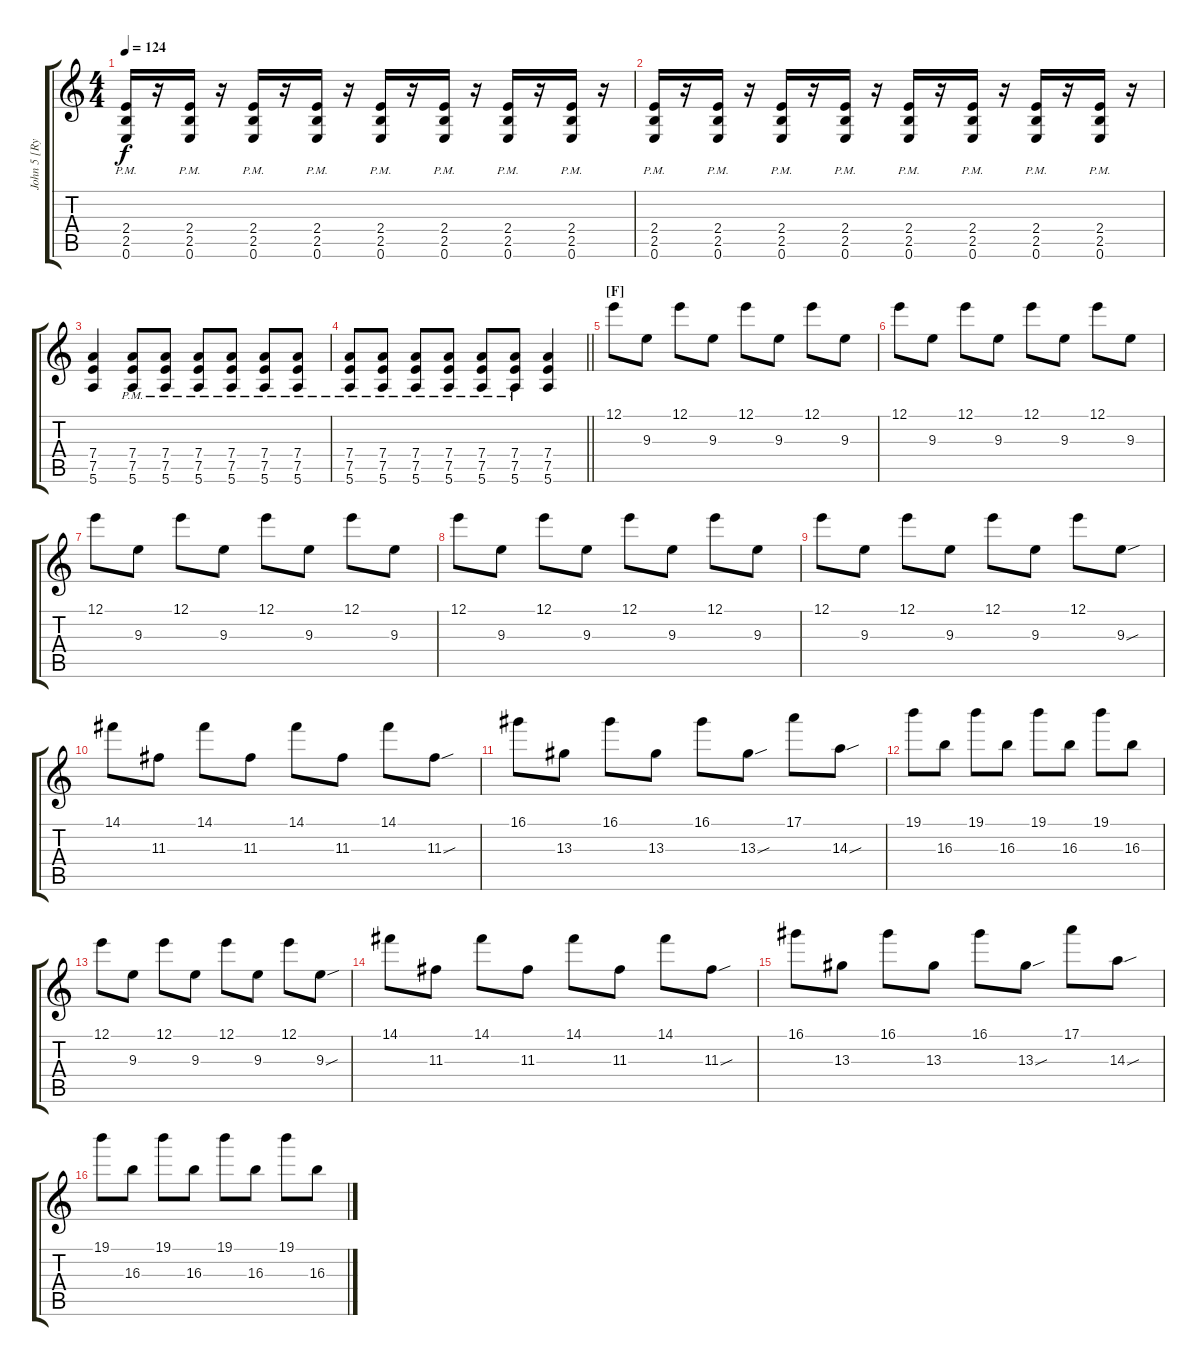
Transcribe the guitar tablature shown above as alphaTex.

\track ("John 5 [Rythmic]" "John 5 [Ry") {instrument distortionguitar}
\staff {score tabs}
\tuning (E4 B3 G3 D3 A2 E2) {hide}
\ts (4 4)
\tempo 124
\clef g2
\ks c
(2.4{pm} 2.5{pm} 0.6{pm}).16{dy f} r.16 (2.4{pm} 2.5{pm} 0.6{pm}).16 r.16 (2.4{pm} 2.5{pm} 0.6{pm}).16 r.16 (2.4{pm} 2.5{pm} 0.6{pm}).16 r.16 (2.4{pm} 2.5{pm} 0.6{pm}).16 r.16 (2.4{pm} 2.5{pm} 0.6{pm}).16 r.16 (2.4{pm} 2.5{pm} 0.6{pm}).16 r.16 (2.4{pm} 2.5{pm} 0.6{pm}).16 r.16 |
(2.4{pm} 2.5{pm} 0.6{pm}).16 r.16 (2.4{pm} 2.5{pm} 0.6{pm}).16 r.16 (2.4{pm} 2.5{pm} 0.6{pm}).16 r.16 (2.4{pm} 2.5{pm} 0.6{pm}).16 r.16 (2.4{pm} 2.5{pm} 0.6{pm}).16 r.16 (2.4{pm} 2.5{pm} 0.6{pm}).16 r.16 (2.4{pm} 2.5{pm} 0.6{pm}).16 r.16 (2.4{pm} 2.5{pm} 0.6{pm}).16 r.16 |
(7.4 7.5 5.6).4 (7.4{pm} 7.5{pm} 5.6{pm}).8 (7.4{pm} 7.5{pm} 5.6{pm}).8 (7.4{pm} 7.5{pm} 5.6{pm}).8 (7.4{pm} 7.5{pm} 5.6{pm}).8 (7.4{pm} 7.5{pm} 5.6{pm}).8 (7.4{pm} 7.5{pm} 5.6{pm}).8 |
\barLineRight lightlight
(7.4{pm} 7.5{pm} 5.6{pm}).8 (7.4{pm} 7.5{pm} 5.6{pm}).8 (7.4{pm} 7.5{pm} 5.6{pm}).8 (7.4{pm} 7.5{pm} 5.6{pm}).8 (7.4{pm} 7.5{pm} 5.6{pm}).8 (7.4{pm} 7.5{pm} 5.6{pm}).8 (7.4 7.5 5.6).4 |
\section ("" "[F]")
12.1.8{balance 2} 9.3.8 12.1.8 9.3.8 12.1.8 9.3.8 12.1.8 9.3.8 |
12.1.8 9.3.8 12.1.8 9.3.8 12.1.8 9.3.8 12.1.8 9.3.8 |
12.1.8 9.3.8 12.1.8 9.3.8 12.1.8 9.3.8 12.1.8 9.3.8 |
12.1.8 9.3.8 12.1.8 9.3.8 12.1.8 9.3.8 12.1.8 9.3.8 |
12.1.8{volume 15 balance 8} 9.3.8 12.1.8 9.3.8 12.1.8 9.3.8 12.1.8 9.3{sou}.8 |
14.1.8 11.3.8 14.1.8 11.3.8 14.1.8 11.3.8 14.1.8 11.3{sou}.8 |
16.1.8 13.3.8 16.1.8 13.3.8 16.1.8 13.3{sou}.8 17.1.8 14.3{sou}.8 |
19.1.8 16.3.8 19.1.8 16.3.8 19.1.8 16.3.8 19.1.8 16.3.8 |
12.1.8 9.3.8 12.1.8 9.3.8 12.1.8 9.3.8 12.1.8 9.3{sou}.8 |
14.1.8 11.3.8 14.1.8 11.3.8 14.1.8 11.3.8 14.1.8 11.3{sou}.8 |
16.1.8 13.3.8 16.1.8 13.3.8 16.1.8 13.3{sou}.8 17.1.8 14.3{sou}.8 |
19.1.8 16.3.8 19.1.8 16.3.8 19.1.8 16.3.8 19.1.8 16.3.8
